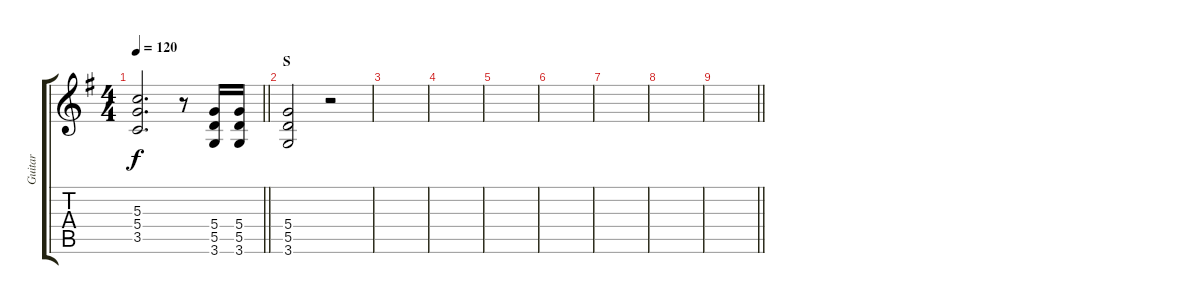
\track ("Guitar" "Guitar") {instrument distortionguitar}
\staff {score tabs}
\tuning (E4 B3 G3 D3 A2 E2) {hide}
\ts (4 4)
\tempo 120
\clef g2
\barLineRight lightlight
\ks g
(5.3{t} 5.4{t} 3.5{t}).2{d dy f} r.8 (5.4 5.5 3.6).16 (5.4 5.5 3.6).16 |
\section ("" "S")
(5.4 5.5 3.6).2 r.2 |
|
|
|
|
|
|
\barLineRight lightlight
